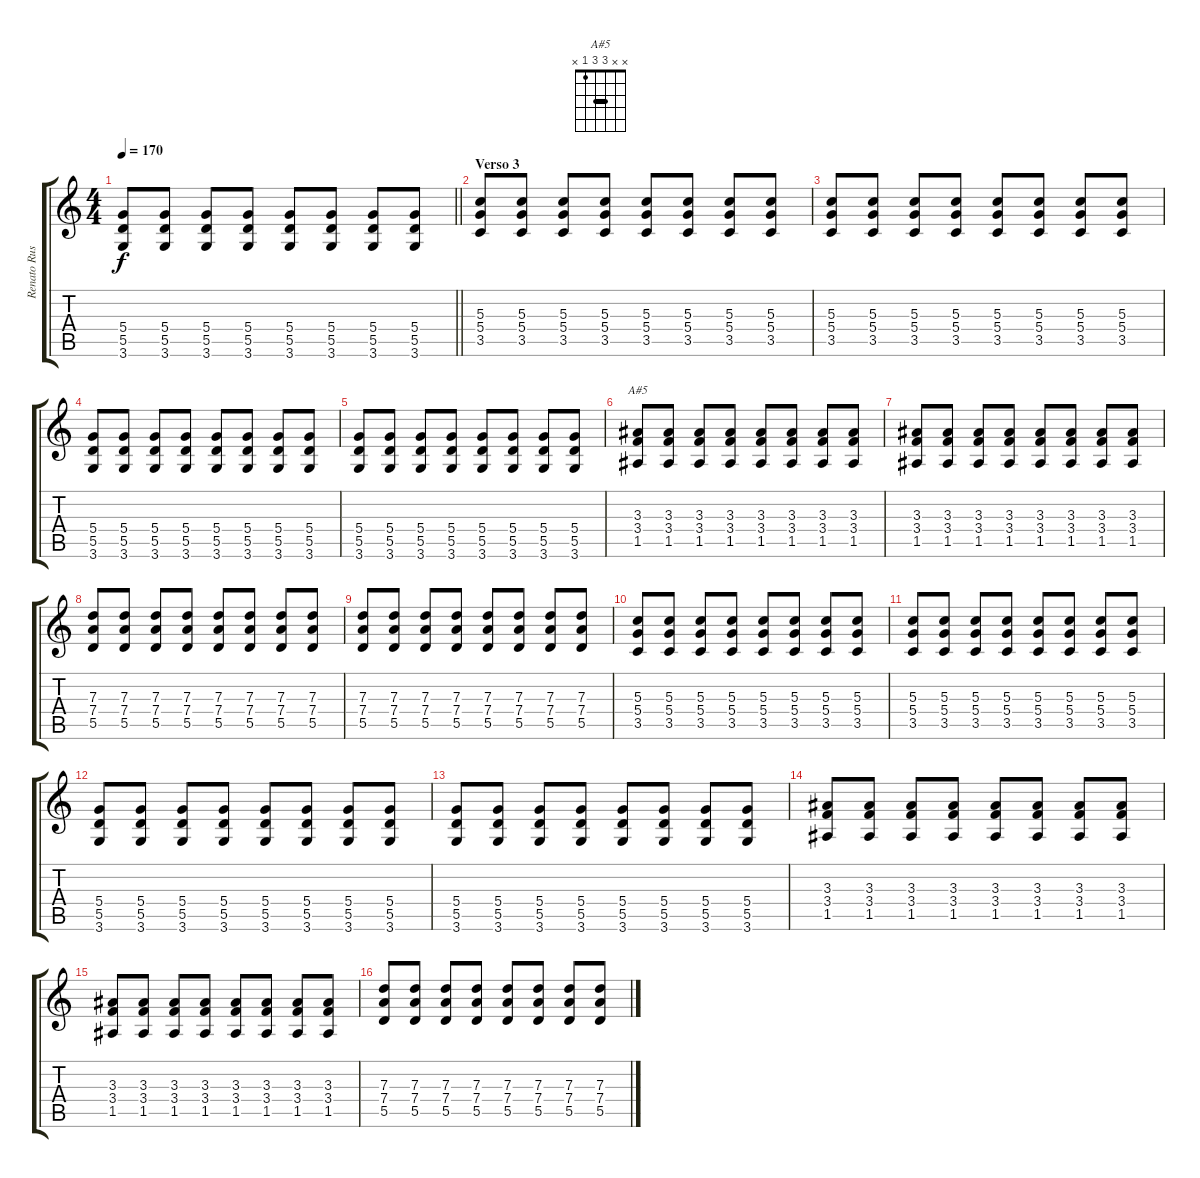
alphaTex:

\track ("Renato Russo" "Renato Rus") {instrument electricguitarclean}
\staff {score tabs}
\tuning (E4 B3 G3 D3 A2 E2) {hide}
\chord ("A#5" x x 3 3 1 x) {barre 3}
\ts (4 4)
\tempo 170
\clef g2
\barLineRight lightlight
\ks c
(5.4 5.5 3.6).8{dy f} (5.4 5.5 3.6).8 (5.4 5.5 3.6).8 (5.4 5.5 3.6).8 (5.4 5.5 3.6).8 (5.4 5.5 3.6).8 (5.4 5.5 3.6).8 (5.4 5.5 3.6).8 |
\section ("" "Verso 3")
(5.3 5.4 3.5).8 (5.3 5.4 3.5).8 (5.3 5.4 3.5).8 (5.3 5.4 3.5).8 (5.3 5.4 3.5).8 (5.3 5.4 3.5).8 (5.3 5.4 3.5).8 (5.3 5.4 3.5).8 |
(5.3 5.4 3.5).8 (5.3 5.4 3.5).8 (5.3 5.4 3.5).8 (5.3 5.4 3.5).8 (5.3 5.4 3.5).8 (5.3 5.4 3.5).8 (5.3 5.4 3.5).8 (5.3 5.4 3.5).8 |
(5.4 5.5 3.6).8 (5.4 5.5 3.6).8 (5.4 5.5 3.6).8 (5.4 5.5 3.6).8 (5.4 5.5 3.6).8 (5.4 5.5 3.6).8 (5.4 5.5 3.6).8 (5.4 5.5 3.6).8 |
(5.4 5.5 3.6).8 (5.4 5.5 3.6).8 (5.4 5.5 3.6).8 (5.4 5.5 3.6).8 (5.4 5.5 3.6).8 (5.4 5.5 3.6).8 (5.4 5.5 3.6).8 (5.4 5.5 3.6).8 |
(3.3 3.4 1.5).8{ch "A#5"} (3.3 3.4 1.5).8 (3.3 3.4 1.5).8 (3.3 3.4 1.5).8 (3.3 3.4 1.5).8 (3.3 3.4 1.5).8 (3.3 3.4 1.5).8 (3.3 3.4 1.5).8 |
(3.3 3.4 1.5).8 (3.3 3.4 1.5).8 (3.3 3.4 1.5).8 (3.3 3.4 1.5).8 (3.3 3.4 1.5).8 (3.3 3.4 1.5).8 (3.3 3.4 1.5).8 (3.3 3.4 1.5).8 |
(7.3 7.4 5.5).8 (7.3 7.4 5.5).8 (7.3 7.4 5.5).8 (7.3 7.4 5.5).8 (7.3 7.4 5.5).8 (7.3 7.4 5.5).8 (7.3 7.4 5.5).8 (7.3 7.4 5.5).8 |
(7.3 7.4 5.5).8 (7.3 7.4 5.5).8 (7.3 7.4 5.5).8 (7.3 7.4 5.5).8 (7.3 7.4 5.5).8 (7.3 7.4 5.5).8 (7.3 7.4 5.5).8 (7.3 7.4 5.5).8 |
(5.3 5.4 3.5).8 (5.3 5.4 3.5).8 (5.3 5.4 3.5).8 (5.3 5.4 3.5).8 (5.3 5.4 3.5).8 (5.3 5.4 3.5).8 (5.3 5.4 3.5).8 (5.3 5.4 3.5).8 |
(5.3 5.4 3.5).8 (5.3 5.4 3.5).8 (5.3 5.4 3.5).8 (5.3 5.4 3.5).8 (5.3 5.4 3.5).8 (5.3 5.4 3.5).8 (5.3 5.4 3.5).8 (5.3 5.4 3.5).8 |
(5.4 5.5 3.6).8 (5.4 5.5 3.6).8 (5.4 5.5 3.6).8 (5.4 5.5 3.6).8 (5.4 5.5 3.6).8 (5.4 5.5 3.6).8 (5.4 5.5 3.6).8 (5.4 5.5 3.6).8 |
(5.4 5.5 3.6).8 (5.4 5.5 3.6).8 (5.4 5.5 3.6).8 (5.4 5.5 3.6).8 (5.4 5.5 3.6).8 (5.4 5.5 3.6).8 (5.4 5.5 3.6).8 (5.4 5.5 3.6).8 |
(3.3 3.4 1.5).8 (3.3 3.4 1.5).8 (3.3 3.4 1.5).8 (3.3 3.4 1.5).8 (3.3 3.4 1.5).8 (3.3 3.4 1.5).8 (3.3 3.4 1.5).8 (3.3 3.4 1.5).8 |
(3.3 3.4 1.5).8 (3.3 3.4 1.5).8 (3.3 3.4 1.5).8 (3.3 3.4 1.5).8 (3.3 3.4 1.5).8 (3.3 3.4 1.5).8 (3.3 3.4 1.5).8 (3.3 3.4 1.5).8 |
(7.3 7.4 5.5).8 (7.3 7.4 5.5).8 (7.3 7.4 5.5).8 (7.3 7.4 5.5).8 (7.3 7.4 5.5).8 (7.3 7.4 5.5).8 (7.3 7.4 5.5).8 (7.3 7.4 5.5).8
